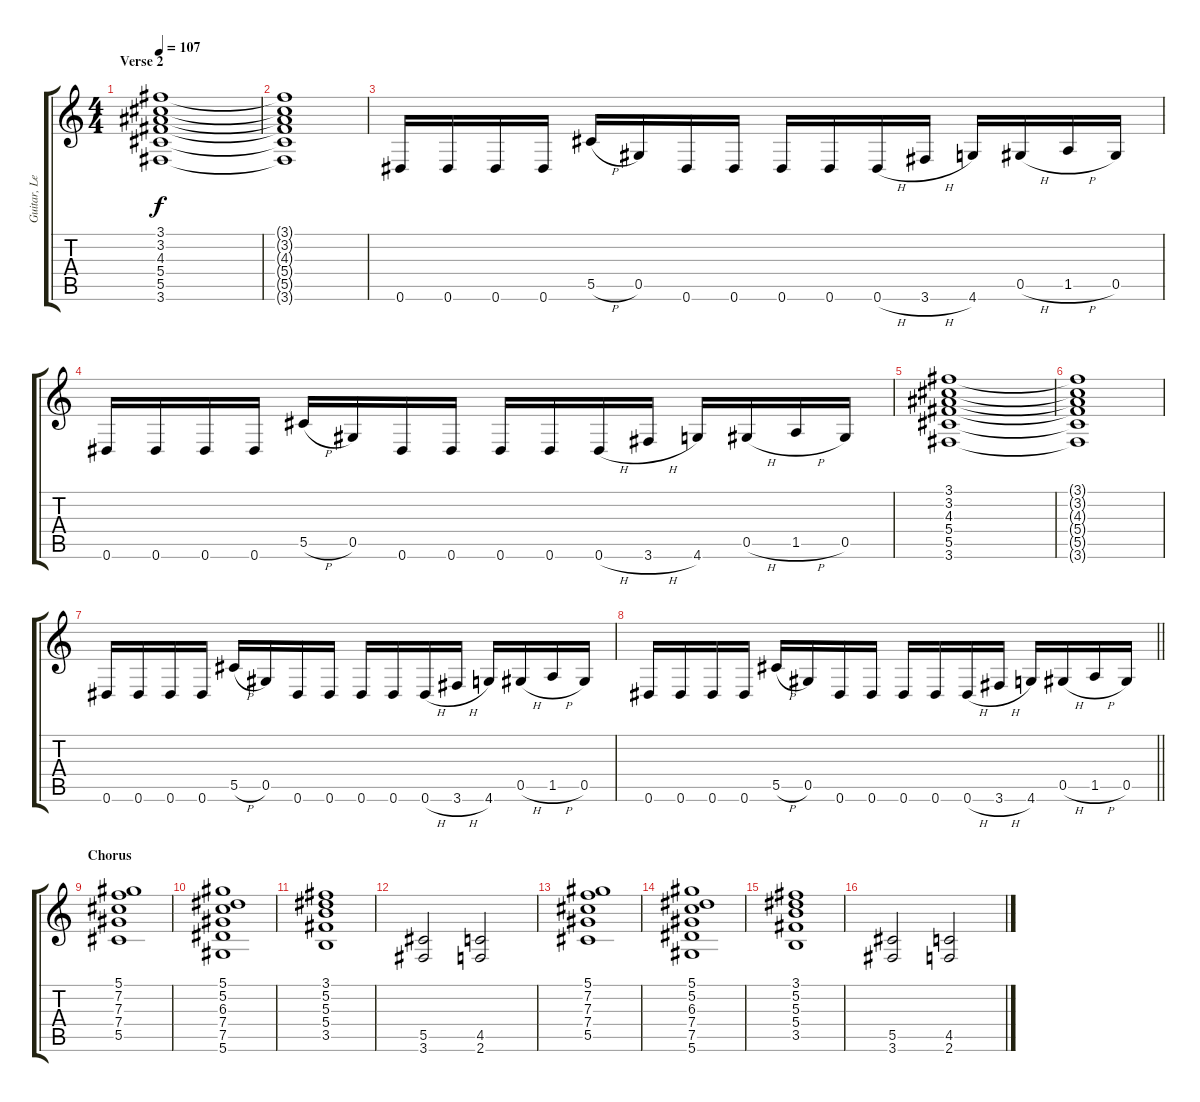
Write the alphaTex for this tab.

\track ("Guitar, Lead" "Guitar, Le") {instrument distortionguitar}
\staff {score tabs}
\tuning (Eb4 Bb3 Gb3 Db3 Ab2 Eb2) {hide}
\ts (4 4)
\section ("" "Verse 2")
\tempo 107
\clef g2
\ks c
(3.1 3.2 4.3 5.4 5.5 3.6).1{dy f} |
(3.1{t} 3.2{t} 4.3{t} 5.4{t} 5.5{t} 3.6{t}).1 |
0.6.16 0.6.16 0.6.16 0.6.16 5.5{h}.16 0.5.16 0.6.16 0.6.16 0.6.16 0.6.16 0.6{h}.16 3.6{h}.16 4.6.16 0.5{h}.16 1.5{h}.16 0.5.16 |
0.6.16 0.6.16 0.6.16 0.6.16 5.5{h}.16 0.5.16 0.6.16 0.6.16 0.6.16 0.6.16 0.6{h}.16 3.6{h}.16 4.6.16 0.5{h}.16 1.5{h}.16 0.5.16 |
(3.1 3.2 4.3 5.4 5.5 3.6).1 |
(3.1{t} 3.2{t} 4.3{t} 5.4{t} 5.5{t} 3.6{t}).1 |
0.6.16 0.6.16 0.6.16 0.6.16 5.5{h}.16 0.5.16 0.6.16 0.6.16 0.6.16 0.6.16 0.6{h}.16 3.6{h}.16 4.6.16 0.5{h}.16 1.5{h}.16 0.5.16 |
\barLineRight lightlight
0.6.16 0.6.16 0.6.16 0.6.16 5.5{h}.16 0.5.16 0.6.16 0.6.16 0.6.16 0.6.16 0.6{h}.16 3.6{h}.16 4.6.16 0.5{h}.16 1.5{h}.16 0.5.16 |
\section ("" "Chorus")
(5.1 7.2 7.3 7.4 5.5).1 |
(5.1 5.2 6.3 7.4 7.5 5.6).1 |
(3.1 5.2 5.3 5.4 3.5).1 |
(5.5 3.6).2 (4.5 2.6).2 |
(5.1 7.2 7.3 7.4 5.5).1 |
(5.1 5.2 6.3 7.4 7.5 5.6).1 |
(3.1 5.2 5.3 5.4 3.5).1 |
(5.5 3.6).2 (4.5 2.6).2
